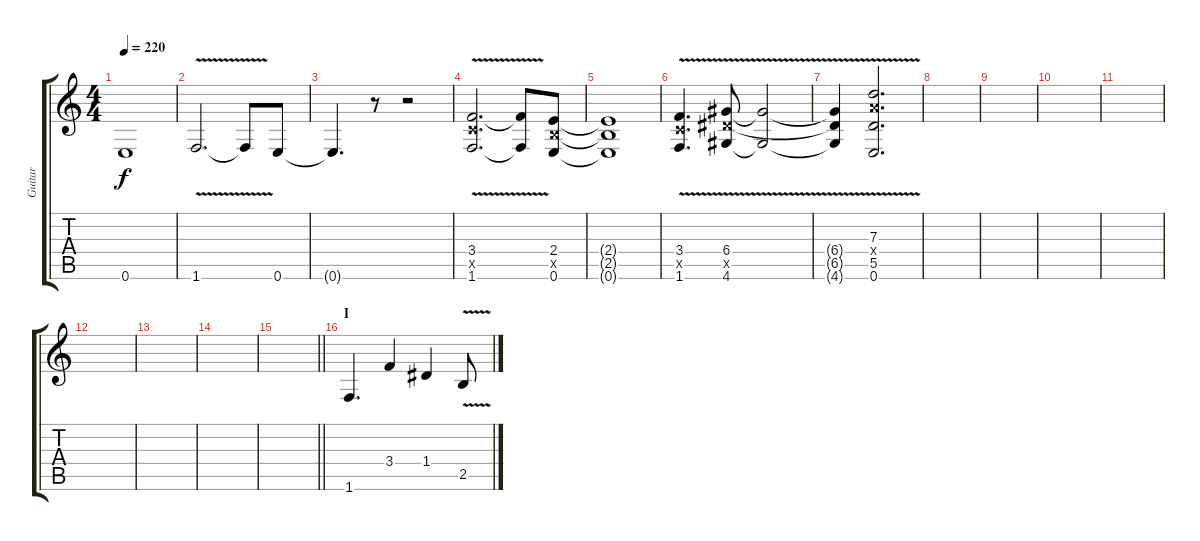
\track ("Guitar" "Guitar") {instrument distortionguitar}
\staff {score tabs}
\tuning (E4 B3 G3 D3 A2 E2) {hide}
\ts (4 4)
\tempo 220
\clef g2
\ks c
0.6{t}.1{dy f} |
1.6{v}.2{d} 1.6{v t}.8 0.6.8 |
0.6{t}.4{d} r.8 r.2 |
(3.4 3.5{x} 1.6{v}).2{d volume 11} (3.4{v t} 1.6{v t}).8 (2.4 2.5{x} 0.6).8 |
(2.4{t} 2.5{t} 0.6{t}).1 |
(3.4{v} 3.5{x} 1.6{v}).4{d} (6.4{v} 6.5{x} 4.6{v}).8 (6.4{v t} 4.6{v t}).2 |
(6.4{v t} 6.5{t} 4.6{v t}).4 (7.3{v} 7.4{x} 5.5{v} 0.6{v}).2{d} |
|
|
|
|
|
|
|
\barLineRight lightlight
|
\section ("" "I")
1.6.4{d volume 12} 3.4.4 1.4.4 2.5{v}.8
